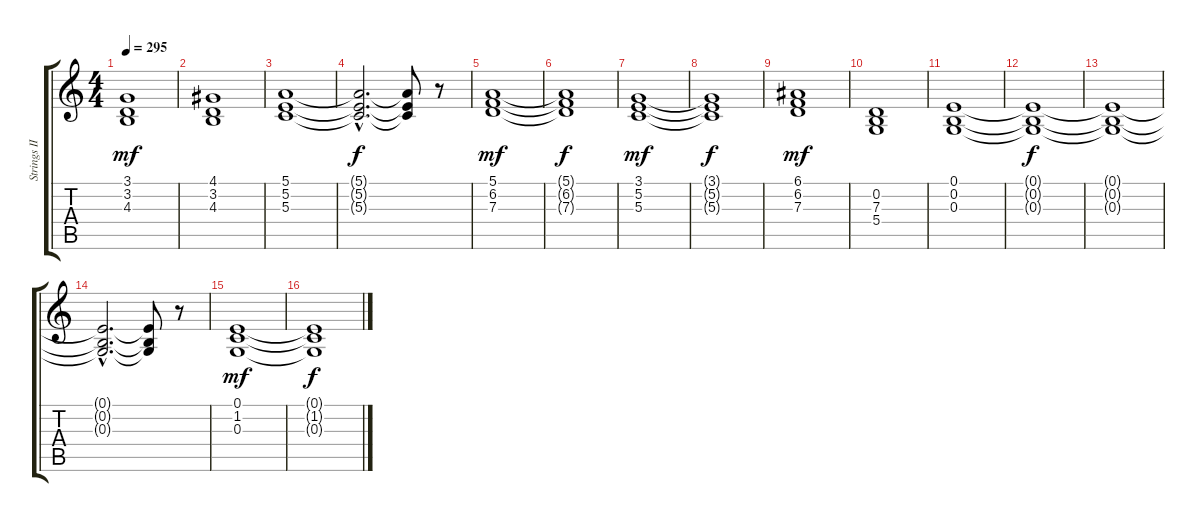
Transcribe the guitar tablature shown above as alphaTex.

\track ("Strings II" "Strings II") {instrument tremolostrings}
\staff {score tabs}
\tuning (E4 B3 G3 D3 A2 E2) {hide}
\ts (4 4)
\tempo 295
\clef g2
\ks c
(3.1 3.2 4.3).1{dy mf} |
(4.1 3.2 4.3).1 |
(5.1 5.2 5.3).1 |
(5.1{hac t} 5.2{hac t} 5.3{hac t}).2{d dy f} (5.1{t} 5.2{t} 5.3{t}).8 r.8 |
(5.1 6.2 7.3).1{dy mf} |
(5.1{t} 6.2{t} 7.3{t}).1{dy f} |
(3.1 5.2 5.3).1{dy mf} |
(3.1{t} 5.2{t} 5.3{t}).1{dy f} |
(6.1 6.2 7.3).1{dy mf} |
(0.2 7.3 5.4).1 |
(0.1 0.2 0.3).1 |
(0.1{t} 0.2{t} 0.3{t}).1{dy f} |
(0.1{t} 0.2{t} 0.3{t}).1 |
(0.1{hac t} 0.2{hac t} 0.3{hac t}).2{d} (0.1{t} 0.2{t} 0.3{t}).8 r.8 |
(0.1 1.2 0.3).1{dy mf} |
(0.1{t} 1.2{t} 0.3{t}).1{dy f}
